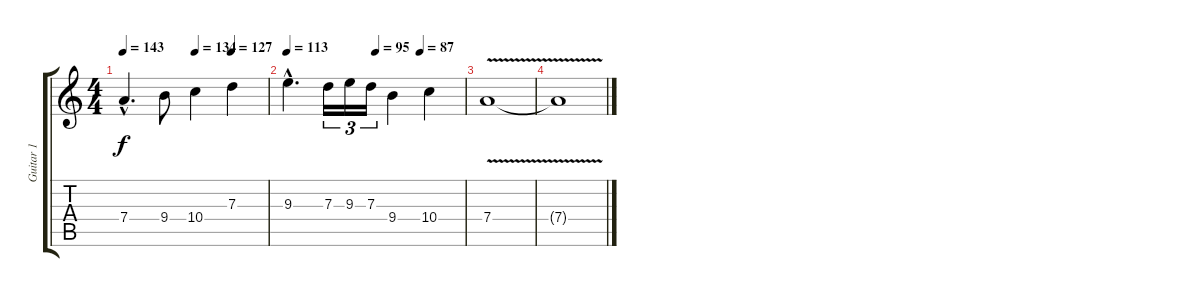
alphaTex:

\track ("Guitar 1" "Guitar 1") {instrument acousticguitarsteel}
\staff {score tabs}
\tuning (E4 B3 G3 D3 A2 E2) {hide}
\ts (4 4)
\tempo 143
\tempo (134 0.5)
\tempo (127 0.75)
\clef g2
\ks c
7.4{hac}.4{d dy f} 9.4.8 10.4.4 7.3.4 |
\tempo 113
\tempo (95 0.5)
\tempo (87 0.75)
9.3{hac}.4{d} 7.3.16{tu (3 2)} 9.3.16{tu (3 2)} 7.3.16{tu (3 2)} 9.4.4 10.4.4 |
7.4{v}.1{volume 0} |
7.4{t}.1
